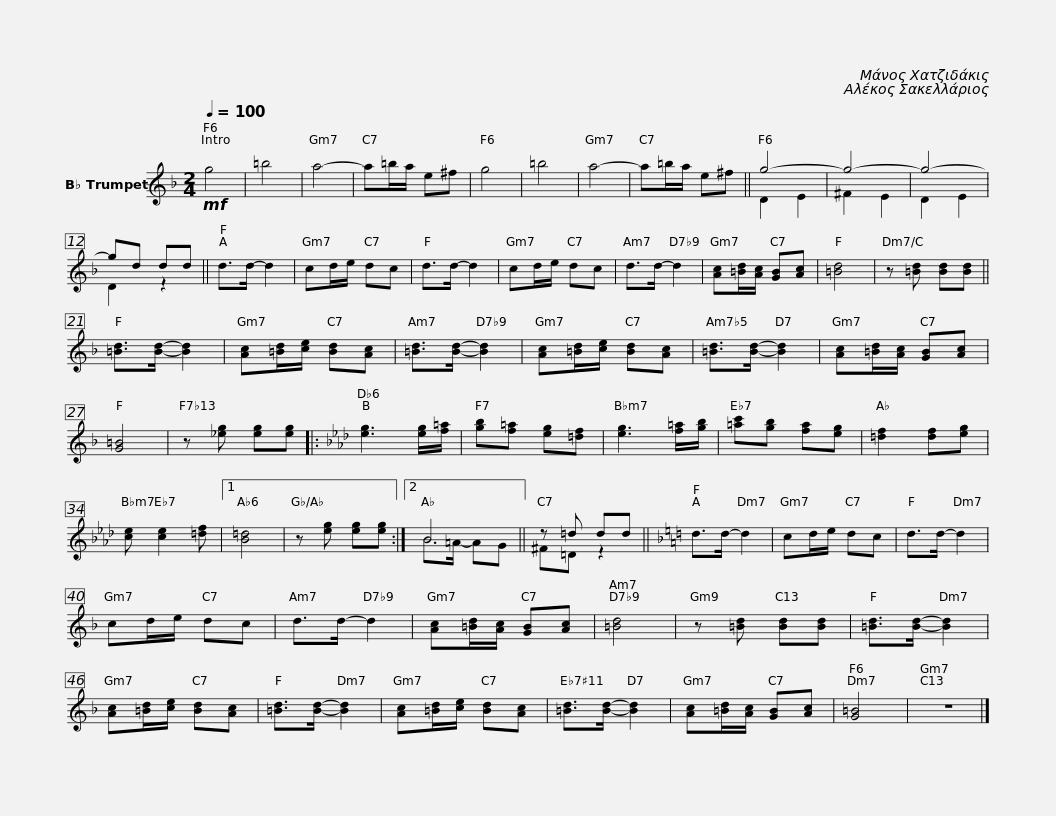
X:1
%%score ( 1 2 )
L:1/8
Q:1/4=100
M:2/4
I:linebreak $
K:none
V:1 treble transpose=-2
V:2 treble transpose="-2 "
V:1
[K:F]!mf! g4 | =b4 | a4- | a=b/a/ e^f |$ g4 | %5
 =b4 | a4- | a=b/a/ e^f ||$ g4- | g4- | %10
 g4- | gd dd ||$ d>d- d2 | cd/e/ dc | d>d- d2 | %15
 cd/e/ dc |$ d>d- d2 | [Ac][=Bd]/[Ac]/ [GB][Ac] | [=Bd]4 | z [=Bd] [Bd][Bd] ||$ %20
 [=Bd]>[Bd]- [Bd]2 | [Ac][=Bd]/[ce]/ [Bd][Ac] | [=Bd]>[Bd]- [Bd]2 | [Ac][=Bd]/[ce]/ [Bd][Ac] |$ [=Bd]>[Bd]- [Bd]2 | %25
 [Ac][=Bd]/[Ac]/ [GB][Ac] | [G=B]4 | z [_eg] [eg][eg] |:$[K:Ab] [eg]3 [eg]/[f=a]/ | [gb][f=a] [eg][=df] | %30
 [eg]3 [f=a]/[gb]/ | [=ac'][gb] [fa][eg] |$ [=df]2 [df][eg] | [ce] [ce]2 [=df] |1 [B=d]4 | %35
 z [eg] [eg][eg] :|2$ B4 || z =d dd ||$[K:F] d>d- d2 | cd/e/ dc | %40
 d>d- d2 | cd/e/ dc |$ d>d- d2 | [Ac][=Bd]/[Ac]/ [GB][Ac] | [=Bd]4 | %45
 z [=Bd] [Bd][Bd] |$ [=Bd]>[Bd]- [Bd]2 | [Ac][=Bd]/[ce]/ [Bd][Ac] | [=Bd]>[Bd]- [Bd]2 | [Ac][=Bd]/[ce]/ [Bd][Ac] |$ %50
 [=Bd]>[Bd]- [Bd]2 | [Ac][=Bd]/[Ac]/ [GB][Ac] | [G=B]4 | z4 |] %54
V:2
[K:F] x4 | x4 | x4 | x4 |$ x4 | %5
 x4 | x4 | x4 ||$ D2 E2 | ^F2 E2 | %10
 D2 E2 | D2 z2 ||$ x4 | x4 | x4 | %15
 x4 |$ x4 | x4 | x4 | x4 ||$ %20
 x4 | x4 | x4 | x4 |$ x4 | %25
 x4 | x4 | x4 |:$[K:Ab] x4 | x4 | %30
 x4 | x4 |$ x4 | x4 |1 x4 | %35
 x4 :|2$ B>=A- AG || ^F=D z2 ||$[K:F] x4 | x4 | %40
 x4 | x4 |$ x4 | x4 | x4 | %45
 x4 |$ x4 | x4 | x4 | x4 |$ %50
 x4 | x4 | x4 | x4 |] %54
